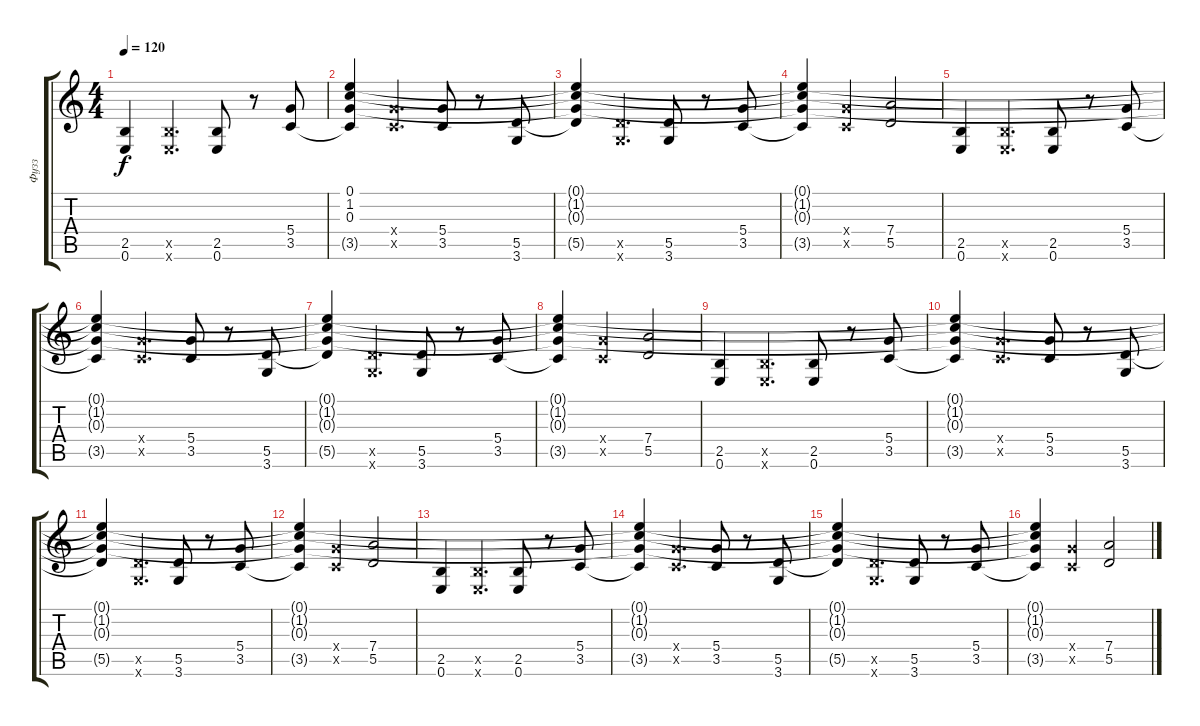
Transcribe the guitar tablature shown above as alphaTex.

\track ("Фузз" "Фузз") {instrument distortionguitar}
\staff {score tabs}
\tuning (E4 B3 G3 D3 A2 E2) {hide}
\ts (4 4)
\tempo 120
\clef g2
\ks c
(2.5 0.6).4{dy f} (2.5{x} 0.6{x}).4{d} (2.5 0.6).8 r.8 (5.4 3.5).8 |
(0.1{t} 1.2{t} 0.3{t} 3.5{t}).4 (5.4{x} 3.5{x}).4{d} (5.4 3.5).8 r.8 (5.5 3.6).8 |
(0.1{t} 1.2{t} 0.3{t} 5.5{t}).4 (5.5{x} 3.6{x}).4{d} (5.5 3.6).8 r.8 (5.4 3.5).8 |
(0.1{t} 1.2{t} 0.3{t} 3.5{t}).4 (5.4{x} 3.5{x}).4 (7.4 5.5).2 |
(2.5 0.6).4 (2.5{x} 0.6{x}).4{d} (2.5 0.6).8 r.8 (5.4 3.5).8 |
(0.1{t} 1.2{t} 0.3{t} 3.5{t}).4 (5.4{x} 3.5{x}).4{d} (5.4 3.5).8 r.8 (5.5 3.6).8 |
(0.1{t} 1.2{t} 0.3{t} 5.5{t}).4 (5.5{x} 3.6{x}).4{d} (5.5 3.6).8 r.8 (5.4 3.5).8 |
(0.1{t} 1.2{t} 0.3{t} 3.5{t}).4 (5.4{x} 3.5{x}).4 (7.4 5.5).2 |
(2.5 0.6).4 (2.5{x} 0.6{x}).4{d} (2.5 0.6).8 r.8 (5.4 3.5).8 |
(0.1{t} 1.2{t} 0.3{t} 3.5{t}).4 (5.4{x} 3.5{x}).4{d} (5.4 3.5).8 r.8 (5.5 3.6).8 |
(0.1{t} 1.2{t} 0.3{t} 5.5{t}).4 (5.5{x} 3.6{x}).4{d} (5.5 3.6).8 r.8 (5.4 3.5).8 |
(0.1{t} 1.2{t} 0.3{t} 3.5{t}).4 (5.4{x} 3.5{x}).4 (7.4 5.5).2 |
(2.5 0.6).4 (2.5{x} 0.6{x}).4{d} (2.5 0.6).8 r.8 (5.4 3.5).8 |
(0.1{t} 1.2{t} 0.3{t} 3.5{t}).4 (5.4{x} 3.5{x}).4{d} (5.4 3.5).8 r.8 (5.5 3.6).8 |
(0.1{t} 1.2{t} 0.3{t} 5.5{t}).4 (5.5{x} 3.6{x}).4{d} (5.5 3.6).8 r.8 (5.4 3.5).8 |
(0.1{t} 1.2{t} 0.3{t} 3.5{t}).4 (5.4{x} 3.5{x}).4 (7.4 5.5).2
